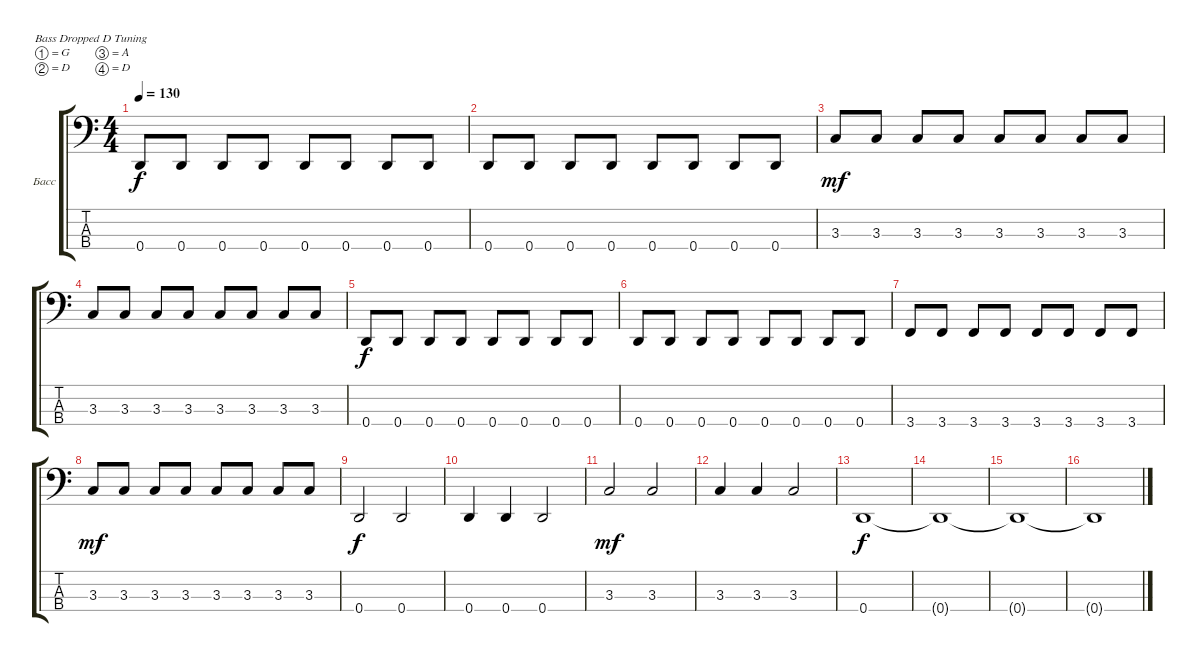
\defaultSystemsLayout 4
\bracketExtendMode groupsimilarinstruments
\firstSystemTrackNameOrientation horizontal
\otherSystemsTrackNameOrientation horizontal
\track ("Басс" "Басс") {instrument electricbassfinger}
\staff {score tabs}
\tuning (G2 D2 A1 D1)
\ts (4 4)
\tempo 130
\clef f4
\scale
0.333333
\ks c
0.4.8{dy f} 0.4.8 0.4.8 0.4.8 0.4.8 0.4.8 0.4.8 0.4.8 |
\scale
0.333333 0.4.8 0.4.8 0.4.8 0.4.8 0.4.8 0.4.8 0.4.8 0.4.8 |
\scale
0.333333 3.3.8{dy mf} 3.3.8 3.3.8 3.3.8 3.3.8 3.3.8 3.3.8 3.3.8 |
\scale
0.333333 3.3.8 3.3.8 3.3.8 3.3.8 3.3.8 3.3.8 3.3.8 3.3.8 |
\scale
0.333333 0.4.8{dy f} 0.4.8 0.4.8 0.4.8 0.4.8 0.4.8 0.4.8 0.4.8 |
\scale
0.333333 0.4.8 0.4.8 0.4.8 0.4.8 0.4.8 0.4.8 0.4.8 0.4.8 |
\scale
0.333333 3.4.8 3.4.8 3.4.8 3.4.8 3.4.8 3.4.8 3.4.8 3.4.8 |
\scale
0.333333 3.3.8{dy mf} 3.3.8 3.3.8 3.3.8 3.3.8 3.3.8 3.3.8 3.3.8 |
\scale
0.333333 0.4.2{dy f} 0.4.2 |
\scale
0.333333 0.4.4 0.4.4 0.4.2 |
\scale
0.333333 3.3.2{dy mf} 3.3.2 |
\scale
0.333333 3.3.4 3.3.4 3.3.2 |
\scale
0.333333 0.4.1{dy f} |
\scale
0.333333 0.4{t}.1 |
\scale
0.333333 0.4{t}.1 |
\scale
0.333333 0.4{t}.1
